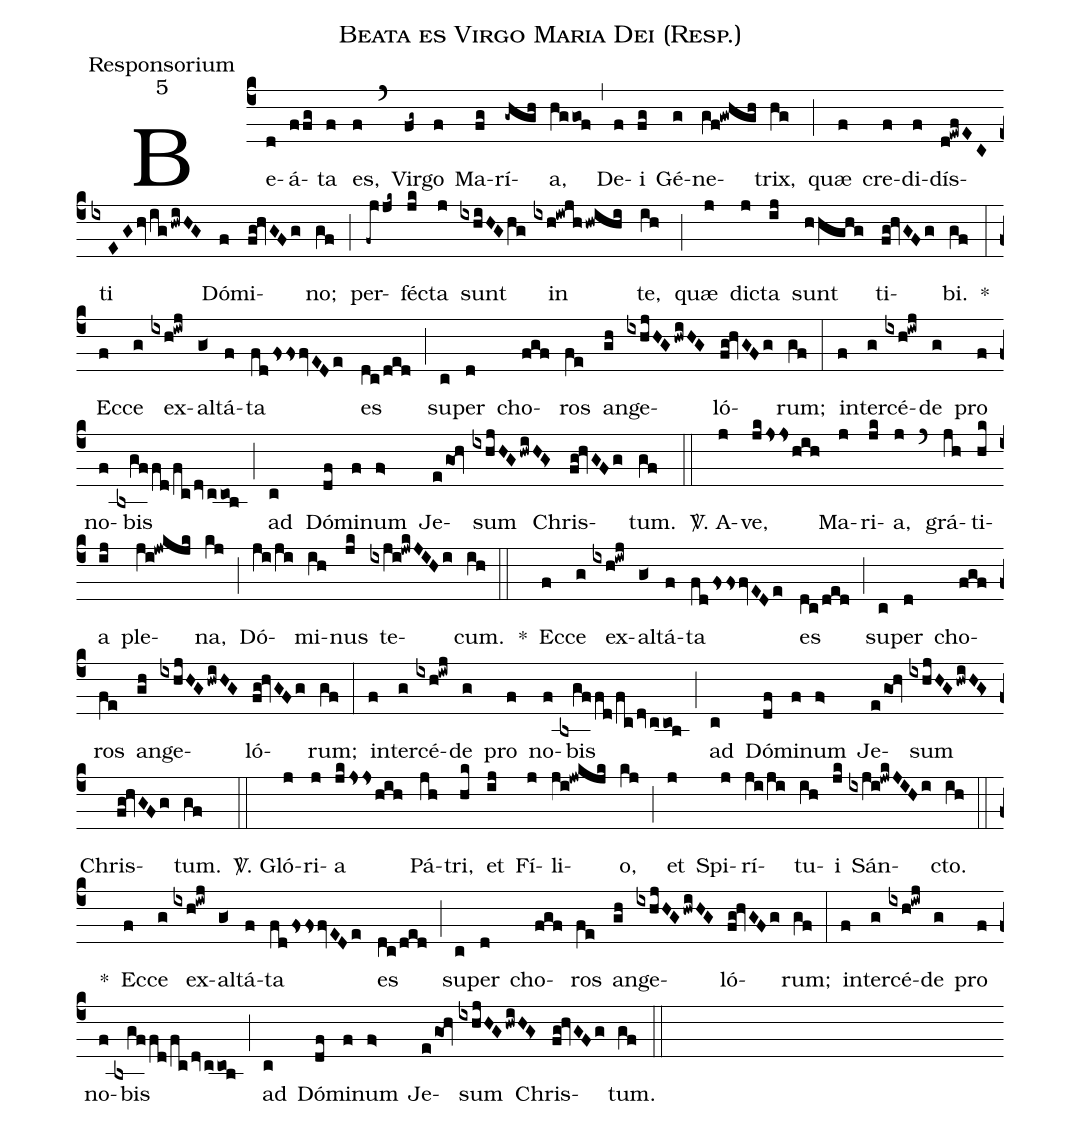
name:Beata es Virgo Maria Dei (Resp.);
office-part:Responsorium;
mode:5;
%%
(c4)Be(d)á(ffg)ta(f) es,(f) (`) Vir(fg~)go(f) Ma(fg)rí(-ghgh)a,(hggof) (,) De(f)i(fg) Gé(g)ne(gf!gwhgh)trix,(hg) (;) quæ(f) cre(f)di(f)dís(d!ewfEC)ti(ixEGhvig/hwiHG) Dó(f)mi(fg!hvGFg)no;(gf) (;) per(-fjjk~)féc(jk)ta(j) sunt(ixhiHGhg) in(ixh!iwjh/hwihi) te,(ih) (;) quæ(j) dic(j)ta(ij) sunt(hhghg) ti(fg!hvGFg)bi.(gf) *(:) Ec(f)ce(g) ex(ixh!iwj)al(g<)tá(f)ta(fdfssfvEDe) es(dc/ded) (;) su(c)per(d) cho(fgf)ros(fe) an(gh)ge(ixhjHG/hwiHG)ló(fg!hvGFg)rum;(gf) (:) in(f)ter(g)cé(ixh!iwj)de(g) pro(f) no(f)bis(bxgffd/fc/dvccob) (;) ad(c) Dó(df)mi(f)num(f>) Je(ego!hv)sum(ixhjHG/hwiHG>) Chris(fg!hvGFg)tum.(gf) (::)

<sp>V/</sp>. A(j)ve,(jk/jsshih) Ma(j)ri(jk)a,(j) (`) grá(jh)ti(hk)a(ij) ple(ji!jwkjk)na,(kj) (;) Dó(ji/ji)mi(ih)nus(jk) te(ixji!jwkJIHi)cum.(ih) (::)
*() Ec(f)ce(g) ex(ixh!iwj)al(g<)tá(f)ta(fdfssfvEDe) es(dc/ded) (;) su(c)per(d) cho(fgf)ros(fe) an(gh)ge(ixhjHG/hwiHG)ló(fg!hvGFg)rum;(gf) (:) in(f)ter(g)cé(ixh!iwj)de(g) pro(f) no(f)bis(bxgffd/fc/dvccob) (;) ad(c) Dó(df)mi(f)num(f>) Je(ego!hv)sum(ixhjHG/hwiHG>) Chris(fg!hvGFg)tum.(gf) (::)

<sp>V/</sp>. Gló(j)ri(j)a(jk/jss/hih) Pá(jh)tri,(hk) et(ij) Fí(j)li(ji!jwkjk)o,(kj) (;) et(j) Spi(j)rí(ji/ji)tu(ih)i(jk) Sán(ixji!jwkJIHi)cto.(ih) (::)
*() Ec(f)ce(g) ex(ixh!iwj)al(g<)tá(f)ta(fdfssfvEDe) es(dc/ded) (;) su(c)per(d) cho(fgf)ros(fe) an(gh)ge(ixhjHG/hwiHG)ló(fg!hvGFg)rum;(gf) (:) in(f)ter(g)cé(ixh!iwj)de(g) pro(f) no(f)bis(bxgffd/fc/dvccob) (;) ad(c) Dó(df)mi(f)num(f>) Je(ego!hv)sum(ixhjHG/hwiHG>) Chris(fg!hvGFg)tum.(gf) (::)
